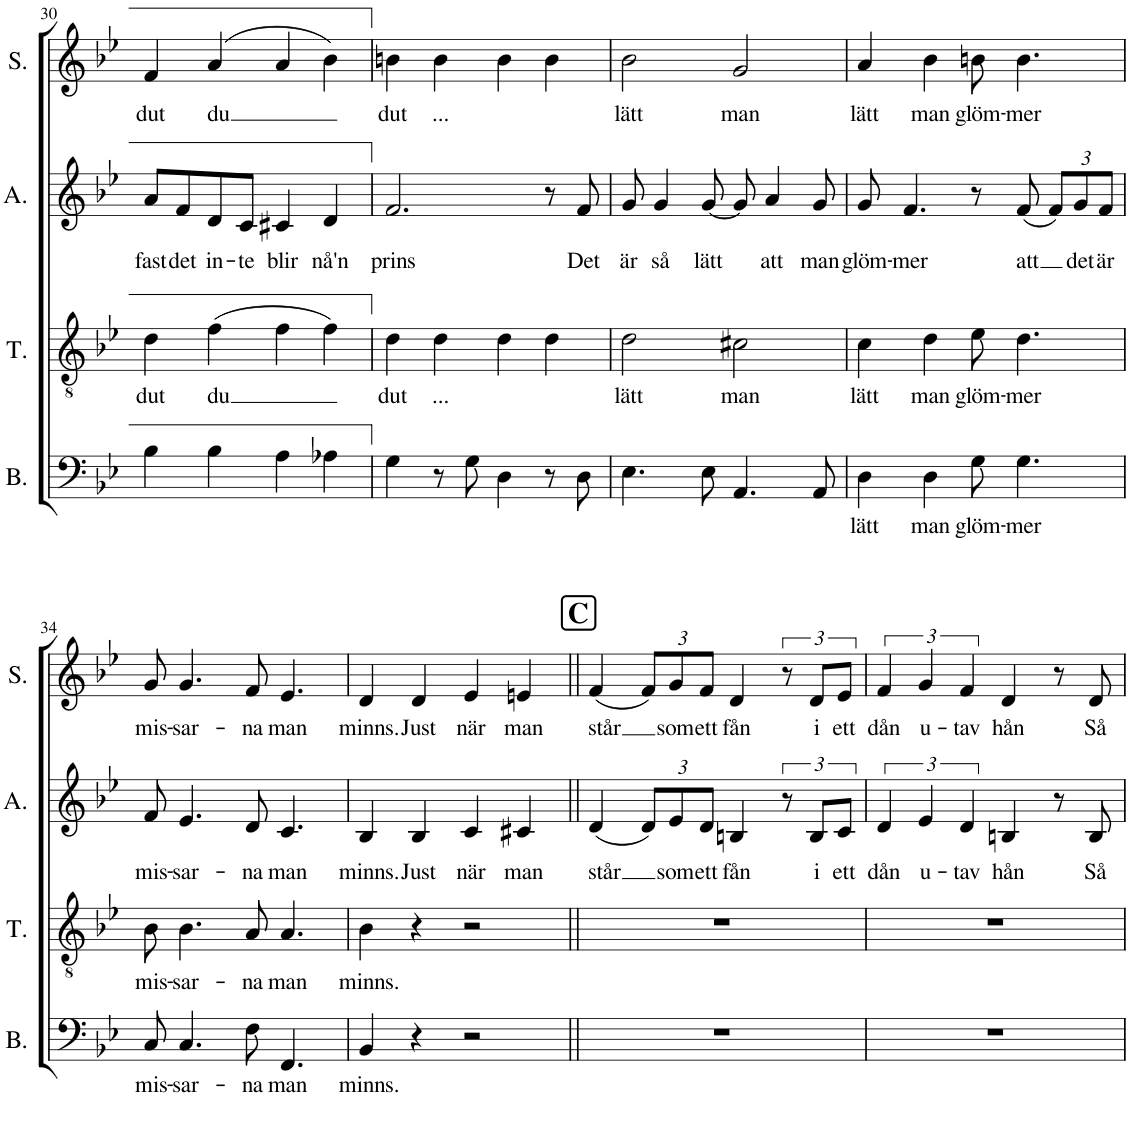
**kern	**text	**kern	**text	**kern	**text	**kern	**text
*part4	*part4	*part3	*part3	*part2	*part2	*part1	*part1
*staff4	*staff4	*staff3	*staff3	*staff2	*staff2	*staff1	*staff1
*I"Bass	*	*I"Tenor	*	*I"Alto	*	*I"Soprano	*
*I'B.	*	*I'T.	*	*I'A.	*	*I'S.	*
!!LO:PB:g=z
*clefF4	*	*clefGv2	*	*clefG2	*	*clefG2	*
*k[b-e-]	*	*k[b-e-]	*	*k[b-e-]	*	*k[b-e-]	*
*M4/4	*	*M4/4	*	*M4/4	*	*M4/4	*
=30	=30	=30	=30	=30	=30	=30	=30
!	!	!	!LO:LY:b	!	!LO:LY:b	!	!LO:LY:b
4B-\	.	4d\	dut	8a/L	fast	4f/	dut
!	!	!	!	!	!LO:LY:b	!	!
.	.	.	.	8f/	det	.	.
!	!	!	!LO:LY:b	!	!LO:LY:b	!	!LO:LY:b
4B-\	.	(4f\	du	8d/	in-	(4a/	du
!	!	!	!	!	!LO:LY:b	!	!
.	.	.	.	8c/J	-te	.	.
!	!	!	!	!	!LO:LY:b	!	!
4A\	.	4f\	.	4c#X/	blir	4a/	.
!	!	!	!	!	!LO:LY:b	!	!
4A-X\	.	4f\)	.	4d/	nå'n	4b-\)	.
=31	=31	=31	=31	=31	=31	=31	=31
!	!	!	!LO:LY:b	!	!LO:LY:b	!	!LO:LY:b
4G\	.	4d\	dut	2.f/	prins	4bn\	dut
!	!	!	!LO:LY:b	!	!	!	!LO:LY:b
8r	.	4d\	...	.	.	4b\	...
8G\	.	.	.	.	.	.	.
4D\	.	4d\	.	.	.	4b\	.
8r	.	4d\	.	8r	.	4b\	.
!	!	!	!	!	!LO:LY:b	!	!
8D\	.	.	.	8f/	Det	.	.
=32	=32	=32	=32	=32	=32	=32	=32
!	!	!	!LO:LY:b	!	!LO:LY:b	!	!LO:LY:b
4.E-\	.	2d\	lätt	8g/	är	2b-\	lätt
!	!	!	!	!	!LO:LY:b	!	!
.	.	.	.	4g/	så	.	.
!	!	!	!	!	!LO:LY:b	!	!
8E-\	.	.	.	[8g/	lätt	.	.
!	!	!	!LO:LY:b	!	!	!	!LO:LY:b
4.AA/	.	2c#X\	man	8g/]	.	2g/	man
!	!	!	!	!	!LO:LY:b	!	!
.	.	.	.	4a/	att	.	.
!	!	!	!	!	!LO:LY:b	!	!
8AA/	.	.	.	8g/	man	.	.
=33	=33	=33	=33	=33	=33	=33	=33
!	!LO:LY:b	!	!LO:LY:b	!	!LO:LY:b	!	!LO:LY:b
4D\	lätt	4c\	lätt	8g/	glöm-	4a/	lätt
!	!	!	!	!	!LO:LY:b	!	!
.	.	.	.	4.f/	-mer	.	.
!	!LO:LY:b	!	!LO:LY:b	!	!	!	!LO:LY:b
4D\	man	4d\	man	.	.	4b-\	man
!	!LO:LY:b	!	!LO:LY:b	!	!	!	!LO:LY:b
8G\	glöm-	8e-\	glöm-	8r	.	8bn\	glöm-
!	!LO:LY:b	!	!LO:LY:b	!	!LO:LY:b	!	!LO:LY:b
4.G\	-mer	4.d\	-mer	(8f/	att	4.b\	-mer
*	*	*	*	*Xbrackettup	*	*	*
.	.	.	.	12f/L)	.	.	.
!	!	!	!	!	!LO:LY:b	!	!
.	.	.	.	12g/	det	.	.
!	!	!	!	!	!LO:LY:b	!	!
.	.	.	.	12f/J	är	.	.
!!LO:LB:g=z
=34	=34	=34	=34	=34	=34	=34	=34
!	!LO:LY:b	!	!LO:LY:b	!	!LO:LY:b	!	!LO:LY:b
8C/	mis-	8B-\	mis-	8f/	mis-	8g/	mis-
!	!LO:LY:b	!	!LO:LY:b	!	!LO:LY:b	!	!LO:LY:b
4.C/	-sar-	4.B-\	-sar-	4.e-/	-sar-	4.g/	-sar-
!	!LO:LY:b	!	!LO:LY:b	!	!LO:LY:b	!	!LO:LY:b
8F\	-na	8A/	-na	8d/	-na	8f/	-na
!	!LO:LY:b	!	!LO:LY:b	!	!LO:LY:b	!	!LO:LY:b
4.FF/	man	4.A/	man	4.c/	man	4.e-/	man
=35	=35	=35	=35	=35	=35	=35	=35
!	!LO:LY:b	!	!LO:LY:b	!	!LO:LY:b	!	!LO:LY:b
4BB-/	minns.	4B-\	minns.	4B-/	minns.	4d/	minns.
!	!	!	!	!	!LO:LY:b	!	!LO:LY:b
4r	.	4r	.	4B-/	Just	4d/	Just
!	!	!	!	!	!LO:LY:b	!	!LO:LY:b
2r	.	2r	.	4c/	när	4e-/	när
!	!	!	!	!	!LO:LY:b	!	!LO:LY:b
.	.	.	.	4c#X/	man	4en/	man
!!LO:REH:place=s1:a:B:cj:fs=14:t=C
=36||	=36||	=36||	=36||	=36||	=36||	=36||	=36||
!	!	!	!	!	!LO:LY:b	!	!LO:LY:b
1r	.	1r	.	(4d/	står	(4f/	står
*	*	*	*	*	*	*Xbrackettup	*
.	.	.	.	12d/L)	.	12f/L)	.
!	!	!	!	!	!LO:LY:b	!	!LO:LY:b
.	.	.	.	12e-/	som	12g/	som
!	!	!	!	!	!LO:LY:b	!	!LO:LY:b
.	.	.	.	12d/J	ett	12f/J	ett
!	!	!	!	!	!LO:LY:b	!	!LO:LY:b
.	.	.	.	4Bn/	fån	4d/	fån
*	*	*	*	*brackettup	*	*brackettup	*
.	.	.	.	12r	.	12r	.
!	!	!	!	!	!LO:LY:b	!	!LO:LY:b
.	.	.	.	12B/L	i	12d/L	i
!	!	!	!	!	!LO:LY:b	!	!LO:LY:b
.	.	.	.	12c/J	ett	12e-/J	ett
=37	=37	=37	=37	=37	=37	=37	=37
!	!	!	!	!	!LO:LY:b	!	!LO:LY:b
1r	.	1r	.	6d/	dån	6f/	dån
!	!	!	!	!	!LO:LY:b	!	!LO:LY:b
.	.	.	.	6e-/	u-	6g/	u-
!	!	!	!	!	!LO:LY:b	!	!LO:LY:b
.	.	.	.	6d/	-tav	6f/	-tav
!	!	!	!	!	!LO:LY:b	!	!LO:LY:b
.	.	.	.	4Bn/	hån	4d/	hån
.	.	.	.	8r	.	8r	.
!	!	!	!	!	!LO:LY:b	!	!LO:LY:b
.	.	.	.	8B/	Så	8d/	Så
=	=	=	=	=	=	=	=
*-	*-	*-	*-	*-	*-	*-	*-
